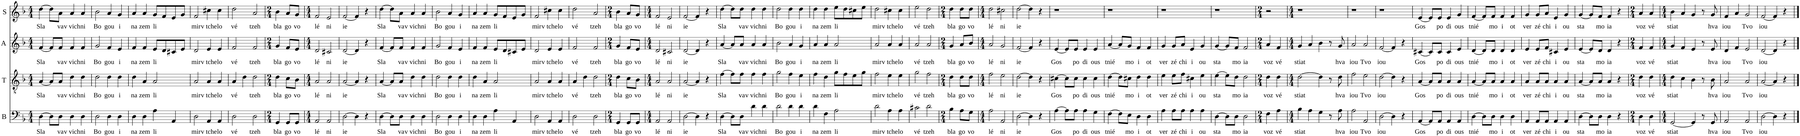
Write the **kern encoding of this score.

**kern	**text	**kern	**text	**kern	**text	**kern	**text
*part4	*part4	*part3	*part3	*part2	*part2	*part1	*part1
*staff4	*staff4	*staff3	*staff3	*staff2	*staff2	*staff1	*staff1
*I"B	*	*I"T	*	*I"A	*	*I"S	*
*	*	*I'T	*	*	*	*	*
*clefF4	*	*clefGv2	*	*clefG2	*	*clefG2	*
*k[b-]	*	*k[b-]	*	*k[b-]	*	*k[b-]	*
*M4/4	*	*M4/4	*	*M4/4	*	*M4/4	*
=1	=1	=1	=1	=1	=1	=1	=1
!	!LO:LY:b	!	!LO:LY:b	!	!LO:LY:b	!	!LO:LY:b
[4D\	Sla	[4A/	Sla	[4f/	Sla	[4dd\	Sla
8D\L]	.	8A/L]	.	8f/L]	.	8dd\L]	.
!	!LO:LY:b	!	!LO:LY:b	!	!LO:LY:b	!	!LO:LY:b
8D\J	va	8A/J	va	8f/J	va	8a\J	va
!	!LO:LY:b	!	!LO:LY:b	!	!LO:LY:b	!	!LO:LY:b
4D\	v vich	4d\	v vich	4f/	v vich	4a/	v vich
!	!LO:LY:b	!	!LO:LY:b	!	!LO:LY:b	!	!LO:LY:b
4D\	ni	4d\	ni	4f/	ni	4a/	ni
=2	=2	=2	=2	=2	=2	=2	=2
!	!LO:LY:b	!	!LO:LY:b	!	!LO:LY:b	!	!LO:LY:b
2D\	Bo	2d\	Bo	2g/	Bo	2b-\	Bo
!	!LO:LY:b	!	!LO:LY:b	!	!LO:LY:b	!	!LO:LY:b
4D\	gou	4d\	gou	4f/	gou	4a/	gou
!	!LO:LY:b	!	!LO:LY:b	!	!LO:LY:b	!	!LO:LY:b
4D\	i	4d\	i	4e/	i	4g/	i
=3	=3	=3	=3	=3	=3	=3	=3
!	!LO:LY:b	!	!LO:LY:b	!	!LO:LY:b	!	!LO:LY:b
4D\	na	4d\	na	4f/	na	4a/	na
!	!LO:LY:b	!	!LO:LY:b	!	!LO:LY:b	!	!LO:LY:b
4D\	zem	4A/	zem	4f/	zem	4a/	zem
!	!LO:LY:b	!	!LO:LY:b	!	!LO:LY:b	!	!LO:LY:b
4A\	li	2A/	li	8e/L	li	8g/L	li
.	.	.	.	8d/	.	8f/	.
4AA/	.	.	.	8c#X/	.	8e/	.
.	.	.	.	8e/J	.	8g/J	.
=4	=4	=4	=4	=4	=4	=4	=4
!	!LO:LY:b	!	!LO:LY:b	!	!LO:LY:b	!	!LO:LY:b
2D\	mir	2A/	mir	2d/	mir	2f/	mir
!	!LO:LY:b	!	!LO:LY:b	!	!LO:LY:b	!	!LO:LY:b
4AA/	v tche	4A/	v tche	4e/	v tche	4cc#X\	v tche
!	!LO:LY:b	!	!LO:LY:b	!	!LO:LY:b	!	!LO:LY:b
4AA/	lo	4A/	lo	4e/	lo	4cc#\	lo
=5	=5	=5	=5	=5	=5	=5	=5
!	!LO:LY:b	!	!LO:LY:b	!	!LO:LY:b	!	!LO:LY:b
2D\	vé	4A/	vé	2f/	vé	2dd\	vé
.	.	4d\	.	.	.	.	.
!	!LO:LY:b	!	!LO:LY:b	!	!LO:LY:b	!	!LO:LY:b
2D\	tzeh	2d\	tzeh	2f/	tzeh	2a/	tzeh
=6	=6	=6	=6	=6	=6	=6	=6
*M2/4	*	*M2/4	*	*M2/4	*	*M2/4	*
!	!LO:LY:b	!	!LO:LY:b	!	!LO:LY:b	!	!LO:LY:b
4GG/	bla	4d\	bla	4g/	bla	4b-\	bla
!	!LO:LY:b	!	!LO:LY:b	!	!LO:LY:b	!	!LO:LY:b
8GG/L	go	8c\L	go	8f/L	go	8a/L	go
!	!LO:LY:b	!	!LO:LY:b	!	!LO:LY:b	!	!LO:LY:b
8GG/J	vo	8B-\J	vo	8e/J	vo	8g/J	vo
=7	=7	=7	=7	=7	=7	=7	=7
*M4/4	*	*M4/4	*	*M4/4	*	*M4/4	*
!	!LO:LY:b	!	!LO:LY:b	!	!LO:LY:b	!	!LO:LY:b
2AA/	lé	2A/	lé	2d/	lé	2f/	lé
!	!LO:LY:b	!	!LO:LY:b	!	!LO:LY:b	!	!LO:LY:b
2AA/	ni	2A/	ni	2c#X/	ni	2e/	ni
=8	=8	=8	=8	=8	=8	=8	=8
!	!LO:LY:b	!	!LO:LY:b	!	!LO:LY:b	!	!LO:LY:b
[2D\	ie	[2A/	ie	[2d/	ie	[2f/	ie
4D\]	.	4A/]	.	4d/]	.	4f/]	.
4r	.	4r	.	4r	.	4r	.
=9	=9	=9	=9	=9	=9	=9	=9
!	!LO:LY:b	!	!LO:LY:b	!	!LO:LY:b	!	!LO:LY:b
[4D\	Sla	[4A/	Sla	[4f/	Sla	[4dd\	Sla
8D\L]	.	8A/L]	.	8f/L]	.	8dd\L]	.
!	!LO:LY:b	!	!LO:LY:b	!	!LO:LY:b	!	!LO:LY:b
8D\J	va	8A/J	va	8f/J	va	8a\J	va
!	!LO:LY:b	!	!LO:LY:b	!	!LO:LY:b	!	!LO:LY:b
4D\	v vich	4d\	v vich	4f/	v vich	4a/	v vich
!	!LO:LY:b	!	!LO:LY:b	!	!LO:LY:b	!	!LO:LY:b
4D\	ni	4d\	ni	4f/	ni	4a/	ni
=10	=10	=10	=10	=10	=10	=10	=10
!	!LO:LY:b	!	!LO:LY:b	!	!LO:LY:b	!	!LO:LY:b
2D\	Bo	2d\	Bo	2g/	Bo	2b-\	Bo
!	!LO:LY:b	!	!LO:LY:b	!	!LO:LY:b	!	!LO:LY:b
4D\	gou	4d\	gou	4f/	gou	4a/	gou
!	!LO:LY:b	!	!LO:LY:b	!	!LO:LY:b	!	!LO:LY:b
4D\	i	4d\	i	4e/	i	4g/	i
=11	=11	=11	=11	=11	=11	=11	=11
!	!LO:LY:b	!	!LO:LY:b	!	!LO:LY:b	!	!LO:LY:b
4D\	na	4d\	na	4f/	na	4a/	na
!	!LO:LY:b	!	!LO:LY:b	!	!LO:LY:b	!	!LO:LY:b
4D\	zem	4A/	zem	4f/	zem	4a/	zem
!	!LO:LY:b	!	!LO:LY:b	!	!LO:LY:b	!	!LO:LY:b
4A\	li	2A/	li	8e/L	li	8g/L	li
.	.	.	.	8d/	.	8f/	.
4AA/	.	.	.	8c#X/	.	8e/	.
.	.	.	.	8e/J	.	8g/J	.
=12	=12	=12	=12	=12	=12	=12	=12
!	!LO:LY:b	!	!LO:LY:b	!	!LO:LY:b	!	!LO:LY:b
2D\	mir	2A/	mir	2d/	mir	2f/	mir
!	!LO:LY:b	!	!LO:LY:b	!	!LO:LY:b	!	!LO:LY:b
4AA/	v tche	4A/	v tche	4e/	v tche	4cc#X\	v tche
!	!LO:LY:b	!	!LO:LY:b	!	!LO:LY:b	!	!LO:LY:b
4AA/	lo	4A/	lo	4e/	lo	4cc#\	lo
=13	=13	=13	=13	=13	=13	=13	=13
!	!LO:LY:b	!	!LO:LY:b	!	!LO:LY:b	!	!LO:LY:b
2D\	vé	4A/	vé	2f/	vé	2dd\	vé
.	.	4d\	.	.	.	.	.
!	!LO:LY:b	!	!LO:LY:b	!	!LO:LY:b	!	!LO:LY:b
2D\	tzeh	2d\	tzeh	2f/	tzeh	2a/	tzeh
=14	=14	=14	=14	=14	=14	=14	=14
*M2/4	*	*M2/4	*	*M2/4	*	*M2/4	*
!	!LO:LY:b	!	!LO:LY:b	!	!LO:LY:b	!	!LO:LY:b
4GG/	bla	4d\	bla	4g/	bla	4b-\	bla
!	!LO:LY:b	!	!LO:LY:b	!	!LO:LY:b	!	!LO:LY:b
8GG/L	go	8c\L	go	8f/L	go	8a/L	go
!	!LO:LY:b	!	!LO:LY:b	!	!LO:LY:b	!	!LO:LY:b
8GG/J	vo	8B-\J	vo	8e/J	vo	8g/J	vo
=15	=15	=15	=15	=15	=15	=15	=15
*M4/4	*	*M4/4	*	*M4/4	*	*M4/4	*
!	!LO:LY:b	!	!LO:LY:b	!	!LO:LY:b	!	!LO:LY:b
2AA/	lé	2A/	lé	2d/	lé	2f/	lé
!	!LO:LY:b	!	!LO:LY:b	!	!LO:LY:b	!	!LO:LY:b
2AA/	ni	2A/	ni	2c#X/	ni	2e/	ni
=16	=16	=16	=16	=16	=16	=16	=16
!	!LO:LY:b	!	!LO:LY:b	!	!LO:LY:b	!	!LO:LY:b
[2D\	ie	[2A/	ie	[2d/	ie	[2f/	ie
4D\]	.	4A/]	.	4d/]	.	4f/]	.
4r	.	4r	.	4r	.	4r	.
=17	=17	=17	=17	=17	=17	=17	=17
!	!LO:LY:b	!	!LO:LY:b	!	!LO:LY:b	!	!LO:LY:b
[4D\	Sla	[4f\	Sla	[4a/	Sla	[4dd\	Sla
8D\L]	.	8f\L]	.	8a/L]	.	8dd\L]	.
!	!LO:LY:b	!	!LO:LY:b	!	!LO:LY:b	!	!LO:LY:b
8D\J	va	8f\J	va	8a/J	va	8dd\J	va
!	!LO:LY:b	!	!LO:LY:b	!	!LO:LY:b	!	!LO:LY:b
4d\	v vich	4f\	v vich	4a/	v vich	4dd\	v vich
!	!LO:LY:b	!	!LO:LY:b	!	!LO:LY:b	!	!LO:LY:b
4d\	ni	4f\	ni	4a/	ni	4dd\	ni
=18	=18	=18	=18	=18	=18	=18	=18
!	!LO:LY:b	!	!LO:LY:b	!	!LO:LY:b	!	!LO:LY:b
2d\	Bo	2g\	Bo	2b-\	Bo	2dd\	Bo
!	!LO:LY:b	!	!LO:LY:b	!	!LO:LY:b	!	!LO:LY:b
4d\	gou	4f\	gou	4a/	gou	4dd\	gou
!	!LO:LY:b	!	!LO:LY:b	!	!LO:LY:b	!	!LO:LY:b
4d\	i	4e\	i	4g/	i	4dd\	i
=19	=19	=19	=19	=19	=19	=19	=19
!	!LO:LY:b	!	!LO:LY:b	!	!LO:LY:b	!	!LO:LY:b
4d\	na	4f\	na	4a/	na	4dd\	na
!	!LO:LY:b	!	!LO:LY:b	!	!LO:LY:b	!	!LO:LY:b
4F\	zem	4d\	zem	4a/	zem	4dd\	zem
!	!LO:LY:b	!	!LO:LY:b	!	!LO:LY:b	!	!LO:LY:b
2A\	li	8g\L	li	2a/	li	8ee\L	li
.	.	8f\	.	.	.	8dd\	.
.	.	8e\	.	.	.	8cc#X\	.
.	.	8g\J	.	.	.	8ee\J	.
=20	=20	=20	=20	=20	=20	=20	=20
!	!LO:LY:b	!	!LO:LY:b	!	!LO:LY:b	!	!LO:LY:b
2d\	mir	2f\	mir	2a/	mir	2dd\	mir
!	!LO:LY:b	!	!LO:LY:b	!	!LO:LY:b	!	!LO:LY:b
4A\	v tche	4e\	v tche	4a/	v tche	4cc#X\	v tche
!	!LO:LY:b	!	!LO:LY:b	!	!LO:LY:b	!	!LO:LY:b
4A\	lo	4e\	lo	4a/	lo	4cc#\	lo
=21	=21	=21	=21	=21	=21	=21	=21
!	!LO:LY:b	!	!LO:LY:b	!	!LO:LY:b	!	!LO:LY:b
2c#X\	vé	2g\	vé	2a/	vé	2ee\	vé
!	!LO:LY:b	!	!LO:LY:b	!	!LO:LY:b	!	!LO:LY:b
2d\	tzeh	2f\	tzeh	2a/	tzeh	2dd\	tzeh
=22	=22	=22	=22	=22	=22	=22	=22
*M2/4	*	*M2/4	*	*M2/4	*	*M2/4	*
!	!LO:LY:b	!	!LO:LY:b	!	!LO:LY:b	!	!LO:LY:b
4B-\	bla	4d\	bla	4g/	bla	4dd\	bla
!	!LO:LY:b	!	!LO:LY:b	!	!LO:LY:b	!	!LO:LY:b
8A\L	go	8d\L	go	8a/L	go	8dd\L	go
!	!LO:LY:b	!	!LO:LY:b	!	!LO:LY:b	!	!LO:LY:b
8G\J	vo	8d\J	vo	8b-/J	vo	8dd\J	vo
=23	=23	=23	=23	=23	=23	=23	=23
*M4/4	*	*M4/4	*	*M4/4	*	*M4/4	*
!	!LO:LY:b	!	!LO:LY:b	!	!LO:LY:b	!	!LO:LY:b
2A\	lé	2f\	lé	2a/	lé	2dd\	lé
!	!LO:LY:b	!	!LO:LY:b	!	!LO:LY:b	!	!LO:LY:b
2AA/	ni	2e\	ni	2g/	ni	2cc#X\	ni
=24	=24	=24	=24	=24	=24	=24	=24
!	!LO:LY:b	!	!LO:LY:b	!	!LO:LY:b	!	!LO:LY:b
[2D\	ie	[2d\	ie	[2f/	ie	[2dd\	ie
4D\]	.	4d\]	.	4f/]	.	4dd\]	.
4r	.	4r	.	4r	.	4r	.
=25	=25	=25	=25	=25	=25	=25	=25
!	!LO:LY:b	!	!LO:LY:b	!	!LO:LY:b	!	!
[4A\	Gos	[4c#X\	Gos	[4e/	Gos	1r	.
8A\L]	.	8c#\L]	.	8e/L]	.	.	.
!	!LO:LY:b	!	!LO:LY:b	!	!LO:LY:b	!	!
8A\J	po	8c#\J	po	8e/J	po	.	.
!	!LO:LY:b	!	!LO:LY:b	!	!LO:LY:b	!	!
4A\	di	4c#\	di	4e/	di	.	.
!	!LO:LY:b	!	!LO:LY:b	!	!LO:LY:b	!	!
4G\	ous	4c#\	ous	4e/	ous	.	.
=26	=26	=26	=26	=26	=26	=26	=26
!	!LO:LY:b	!	!LO:LY:b	!	!LO:LY:b	!	!
[4F\	tnié	[4d\	tnié	[4a/	tnié	1r	.
8F\L]	.	8d\L]	.	8a/L]	.	.	.
!	!LO:LY:b	!	!LO:LY:b	!	!LO:LY:b	!	!
8E\J	mo	8c#X\J	mo	8g/J	mo	.	.
!	!LO:LY:b	!	!LO:LY:b	!	!LO:LY:b	!	!
4D\	i	4d\	i	4f/	i	.	.
!	!LO:LY:b	!	!LO:LY:b	!	!LO:LY:b	!	!
4D\	ot	4d\	ot	4f/	ot	.	.
=27	=27	=27	=27	=27	=27	=27	=27
!	!LO:LY:b	!	!LO:LY:b	!	!LO:LY:b	!	!
4A\	ver	4e\	ver	4g/	ver	1r	.
!	!LO:LY:b	!	!LO:LY:b	!	!LO:LY:b	!	!
8A\L	zé	8e\L	zé	8g/L	zé	.	.
!	!LO:LY:b	!	!LO:LY:b	!	!LO:LY:b	!	!
8A\J	chi	8f\J	chi	8a/J	chi	.	.
!	!LO:LY:b	!	!LO:LY:b	!	!LO:LY:b	!	!
4A\	i	4c#X\	i	4e/	i	.	.
!	!LO:LY:b	!	!LO:LY:b	!	!LO:LY:b	!	!
4A\	ou	4e\	ou	4g/	ou	.	.
=28	=28	=28	=28	=28	=28	=28	=28
!	!LO:LY:b	!	!LO:LY:b	!	!LO:LY:b	!	!
[4D\	sta	[4e\	sta	[4g/	sta	1r	.
8D\L]	.	8e\L]	.	8g/L]	.	.	.
!	!LO:LY:b	!	!LO:LY:b	!	!LO:LY:b	!	!
8D\J	mo	8d\J	mo	8f/J	mo	.	.
!	!LO:LY:b	!	!LO:LY:b	!	!LO:LY:b	!	!
2D\	ia	2d\	ia	2f/	ia	.	.
=29	=29	=29	=29	=29	=29	=29	=29
*M2/4	*	*M2/4	*	*M2/4	*	*M2/4	*
!	!LO:LY:b	!	!LO:LY:b	!	!LO:LY:b	!	!
4F\	voz	4d\	voz	4a/	voz	2r	.
!	!LO:LY:b	!	!LO:LY:b	!	!LO:LY:b	!	!
4A\	vé	4d\	vé	4f/	vé	.	.
=30	=30	=30	=30	=30	=30	=30	=30
*M4/4	*	*M4/4	*	*M4/4	*	*M4/4	*
!	!LO:LY:b	!	!LO:LY:b	!	!LO:LY:b	!	!
4B-\	stiat	[2d\	stiat	4g/	stiat	1r	.
4A\	.	.	.	4a/	.	.	.
4G\	.	4d\]	.	4b-\	.	.	.
8r	.	8r	.	8r	.	.	.
!	!LO:LY:b	!	!LO:LY:b	!	!LO:LY:b	!	!
8A\	hva	8d\	hva	8g/	hva	.	.
=31	=31	=31	=31	=31	=31	=31	=31
!	!LO:LY:b	!	!LO:LY:b	!	!LO:LY:b	!	!
2A\	iou	2f\	iou	2a/	iou	1r	.
!	!LO:LY:b	!	!LO:LY:b	!	!LO:LY:b	!	!
2AA/	Tvo	2e\	Tvo	2a/	Tvo	.	.
=32	=32	=32	=32	=32	=32	=32	=32
!	!LO:LY:b	!	!LO:LY:b	!	!LO:LY:b	!	!
[2D\	iou	[2d\	iou	[2f/	iou	1r	.
4D\]	.	4d\]	.	4f/]	.	.	.
4r	.	4r	.	4r	.	.	.
=33	=33	=33	=33	=33	=33	=33	=33
!	!LO:LY:b	!	!LO:LY:b	!	!LO:LY:b	!	!LO:LY:b
[4AA/	Gos	[4A/	Gos	[4c#X/	Gos	[4e/	Gos
8AA/L]	.	8A/L]	.	8c#/L]	.	8e/L]	.
!	!LO:LY:b	!	!LO:LY:b	!	!LO:LY:b	!	!LO:LY:b
8AA/J	po	8A/J	po	8c#/J	po	8e/J	po
!	!LO:LY:b	!	!LO:LY:b	!	!LO:LY:b	!	!LO:LY:b
4AA/	di	4A/	di	4c#/	di	4e/	di
!	!LO:LY:b	!	!LO:LY:b	!	!LO:LY:b	!	!LO:LY:b
4AA/	ous	4A/	ous	4e/	ous	4g/	ous
=34	=34	=34	=34	=34	=34	=34	=34
!	!LO:LY:b	!	!LO:LY:b	!	!LO:LY:b	!	!LO:LY:b
[4D\	tnié	[4A/	tnié	[4d/	tnié	[4f/	tnié
8D\L]	.	8A/L]	.	8d/L]	.	8f/L]	.
!	!LO:LY:b	!	!LO:LY:b	!	!LO:LY:b	!	!LO:LY:b
8D\J	mo	8A/J	mo	8d/J	mo	8f/J	mo
!	!LO:LY:b	!	!LO:LY:b	!	!LO:LY:b	!	!LO:LY:b
4D\	i	4A/	i	4d/	i	4f/	i
!	!LO:LY:b	!	!LO:LY:b	!	!LO:LY:b	!	!LO:LY:b
4D\	ot	4A/	ot	4d/	ot	4f/	ot
=35	=35	=35	=35	=35	=35	=35	=35
!	!LO:LY:b	!	!LO:LY:b	!	!LO:LY:b	!	!LO:LY:b
4AA/	ver	4A/	ver	4e/	ver	4g/	ver
!	!LO:LY:b	!	!LO:LY:b	!	!LO:LY:b	!	!LO:LY:b
8AA/L	zé	8A/L	zé	8e/L	zé	8g/L	zé
!	!LO:LY:b	!	!LO:LY:b	!	!LO:LY:b	!	!LO:LY:b
8AA/J	chi	8A/J	chi	8f/J	chi	8a/J	chi
!	!LO:LY:b	!	!LO:LY:b	!	!LO:LY:b	!	!LO:LY:b
4AA/	i	4A/	i	4c#X/	i	4e/	i
!	!LO:LY:b	!	!LO:LY:b	!	!LO:LY:b	!	!LO:LY:b
4AA/	ou	4A/	ou	4e/	ou	4g/	ou
=36	=36	=36	=36	=36	=36	=36	=36
!	!LO:LY:b	!	!LO:LY:b	!	!LO:LY:b	!	!LO:LY:b
[4D\	sta	[4A/	sta	[4e/	sta	[4g/	sta
8D\L]	.	8A/L]	.	8e/L]	.	8g/L]	.
!	!LO:LY:b	!	!LO:LY:b	!	!LO:LY:b	!	!LO:LY:b
8D\J	mo	8A/J	mo	8d/J	mo	8f/J	mo
!	!LO:LY:b	!	!LO:LY:b	!	!LO:LY:b	!	!LO:LY:b
4D\	ia	4A/	ia	4d/	ia	4f/	ia
4r	.	4r	.	4r	.	4r	.
=37	=37	=37	=37	=37	=37	=37	=37
*M2/4	*	*M2/4	*	*M2/4	*	*M2/4	*
!	!LO:LY:b	!	!LO:LY:b	!	!LO:LY:b	!	!LO:LY:b
4D\	voz	4d\	voz	4f/	voz	4a/	voz
!	!LO:LY:b	!	!LO:LY:b	!	!LO:LY:b	!	!LO:LY:b
4D\	vé	4d\	vé	4f/	vé	4a/	vé
=38	=38	=38	=38	=38	=38	=38	=38
*M4/4	*	*M4/4	*	*M4/4	*	*M4/4	*
!	!LO:LY:b	!	!LO:LY:b	!	!LO:LY:b	!	!LO:LY:b
[2GG/	stiat	4d\	stiat	4g/	stiat	4b-\	stiat
.	.	4c\	.	4f/	.	4a/	.
4GG/]	.	4B-\	.	4e/	.	4g/	.
8r	.	8r	.	8r	.	8r	.
!	!LO:LY:b	!	!LO:LY:b	!	!LO:LY:b	!	!LO:LY:b
8GG/	hva	8B-\	hva	8e/	hva	8g/	hva
=39	=39	=39	=39	=39	=39	=39	=39
!	!LO:LY:b	!	!LO:LY:b	!	!LO:LY:b	!	!LO:LY:b
2AA/	iou	2A/	iou	4d/	iou	4f/	iou
.	.	.	.	4f/	.	4a/	.
!	!LO:LY:b	!	!LO:LY:b	!	!LO:LY:b	!	!LO:LY:b
2AA/	Tvo	2A/	Tvo	2e/	Tvo	2g/	Tvo
=40	=40	=40	=40	=40	=40	=40	=40
!	!LO:LY:b	!	!LO:LY:b	!	!LO:LY:b	!	!LO:LY:b
[2D\	iou	[2A/	iou	[2d/	iou	[2f/	iou
4D\]	.	4A/]	.	4d/]	.	4f/]	.
4r	.	4r	.	4r	.	4r	.
==	==	==	==	==	==	==	==
*-	*-	*-	*-	*-	*-	*-	*-
